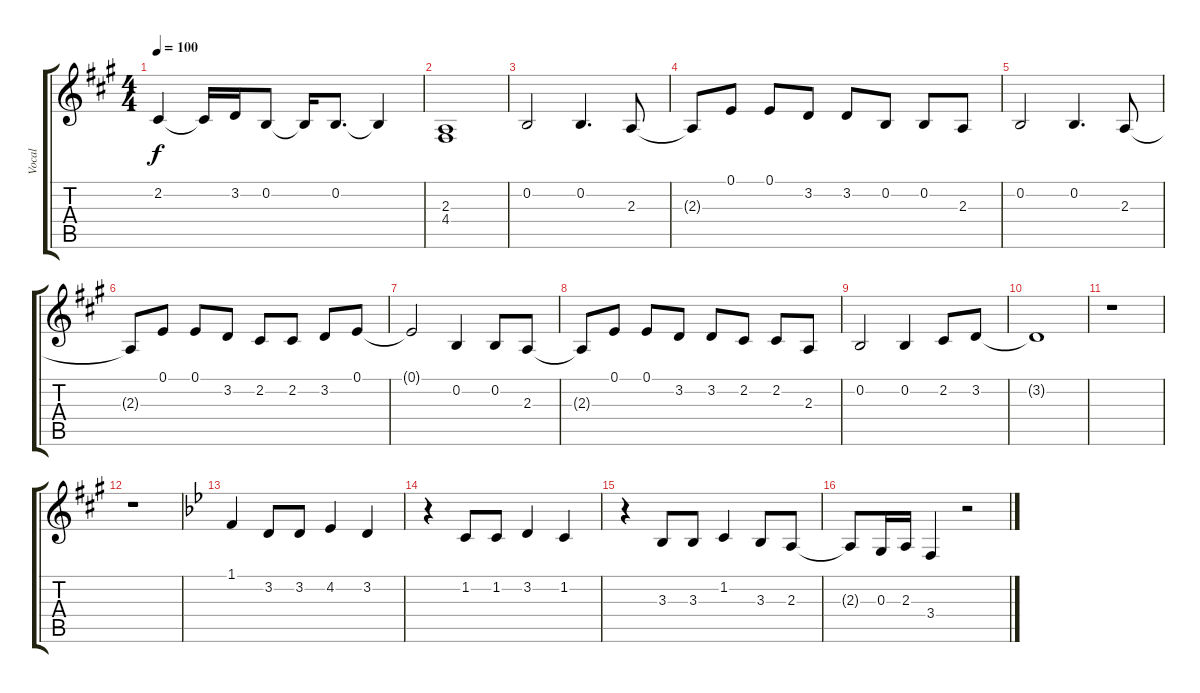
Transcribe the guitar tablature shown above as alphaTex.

\track ("Vocal" "Vocal") {instrument tenorsax}
\staff {score tabs}
\tuning (E4 B3 G3 D3 A2 E2) {hide}
\ts (4 4)
\tempo 100
\clef g2
\ks a
2.2.4{dy f} 2.2{t}.16 3.2.16 0.2.8 0.2{t}.16 0.2.8{d} 0.2{t}.4 |
(2.3 4.4).1 |
0.2.2 0.2.4{d} 2.3.8 |
2.3{t}.8 0.1.8 0.1.8 3.2.8 3.2.8 0.2.8 0.2.8 2.3.8 |
0.2.2 0.2.4{d} 2.3.8 |
2.3{t}.8 0.1.8 0.1.8 3.2.8 2.2.8 2.2.8 3.2.8 0.1.8 |
0.1{t}.2 0.2.4 0.2.8 2.3.8 |
2.3{t}.8 0.1.8 0.1.8 3.2.8 3.2.8 2.2.8 2.2.8 2.3.8 |
0.2.2 0.2.4 2.2.8 3.2.8 |
3.2{t}.1 |
r.1 |
r.1 |
\ks bb
1.1.4 3.2.8 3.2.8 4.2.4 3.2.4 |
r.4 1.2.8 1.2.8 3.2.4 1.2.4 |
r.4 3.3.8 3.3.8 1.2.4 3.3.8 2.3.8 |
2.3{t}.8 0.3.16 2.3.16 3.4.4 r.2
